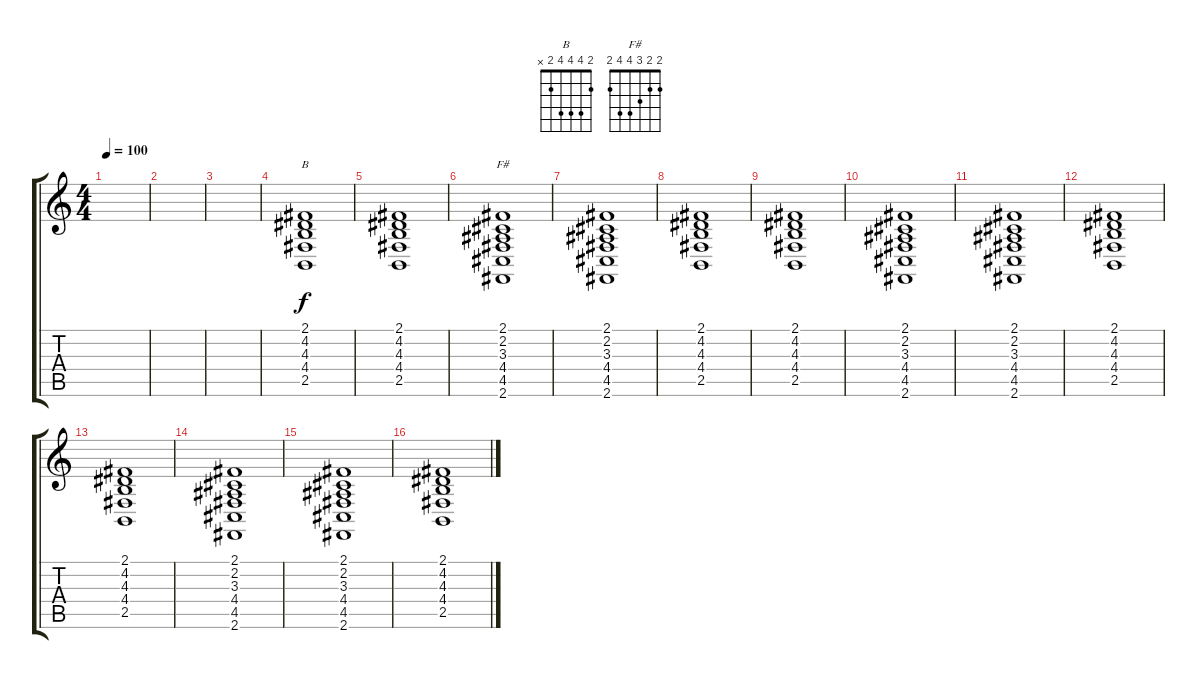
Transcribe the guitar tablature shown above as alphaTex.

\track "" {instrument synthstrings2}
\staff {score tabs}
\tuning (E4 B3 G3 D3 A2 E2) {hide}
\chord ("B" 2 4 4 4 2 x)
\chord ("F#" 2 2 3 4 4 2)
\ts (4 4)
\tempo 100
\clef g2
\ks c
|
|
|
(2.1 4.2 4.3 4.4 2.5).1{ch "B"} |
(2.1 4.2 4.3 4.4 2.5).1 |
(2.1 2.2 3.3 4.4 4.5 2.6).1{ch "F#"} |
(2.1 2.2 3.3 4.4 4.5 2.6).1 |
(2.1 4.2 4.3 4.4 2.5).1 |
(2.1 4.2 4.3 4.4 2.5).1 |
(2.1 2.2 3.3 4.4 4.5 2.6).1 |
(2.1 2.2 3.3 4.4 4.5 2.6).1 |
(2.1 4.2 4.3 4.4 2.5).1 |
(2.1 4.2 4.3 4.4 2.5).1 |
(2.1 2.2 3.3 4.4 4.5 2.6).1 |
(2.1 2.2 3.3 4.4 4.5 2.6).1 |
(2.1 4.2 4.3 4.4 2.5).1
